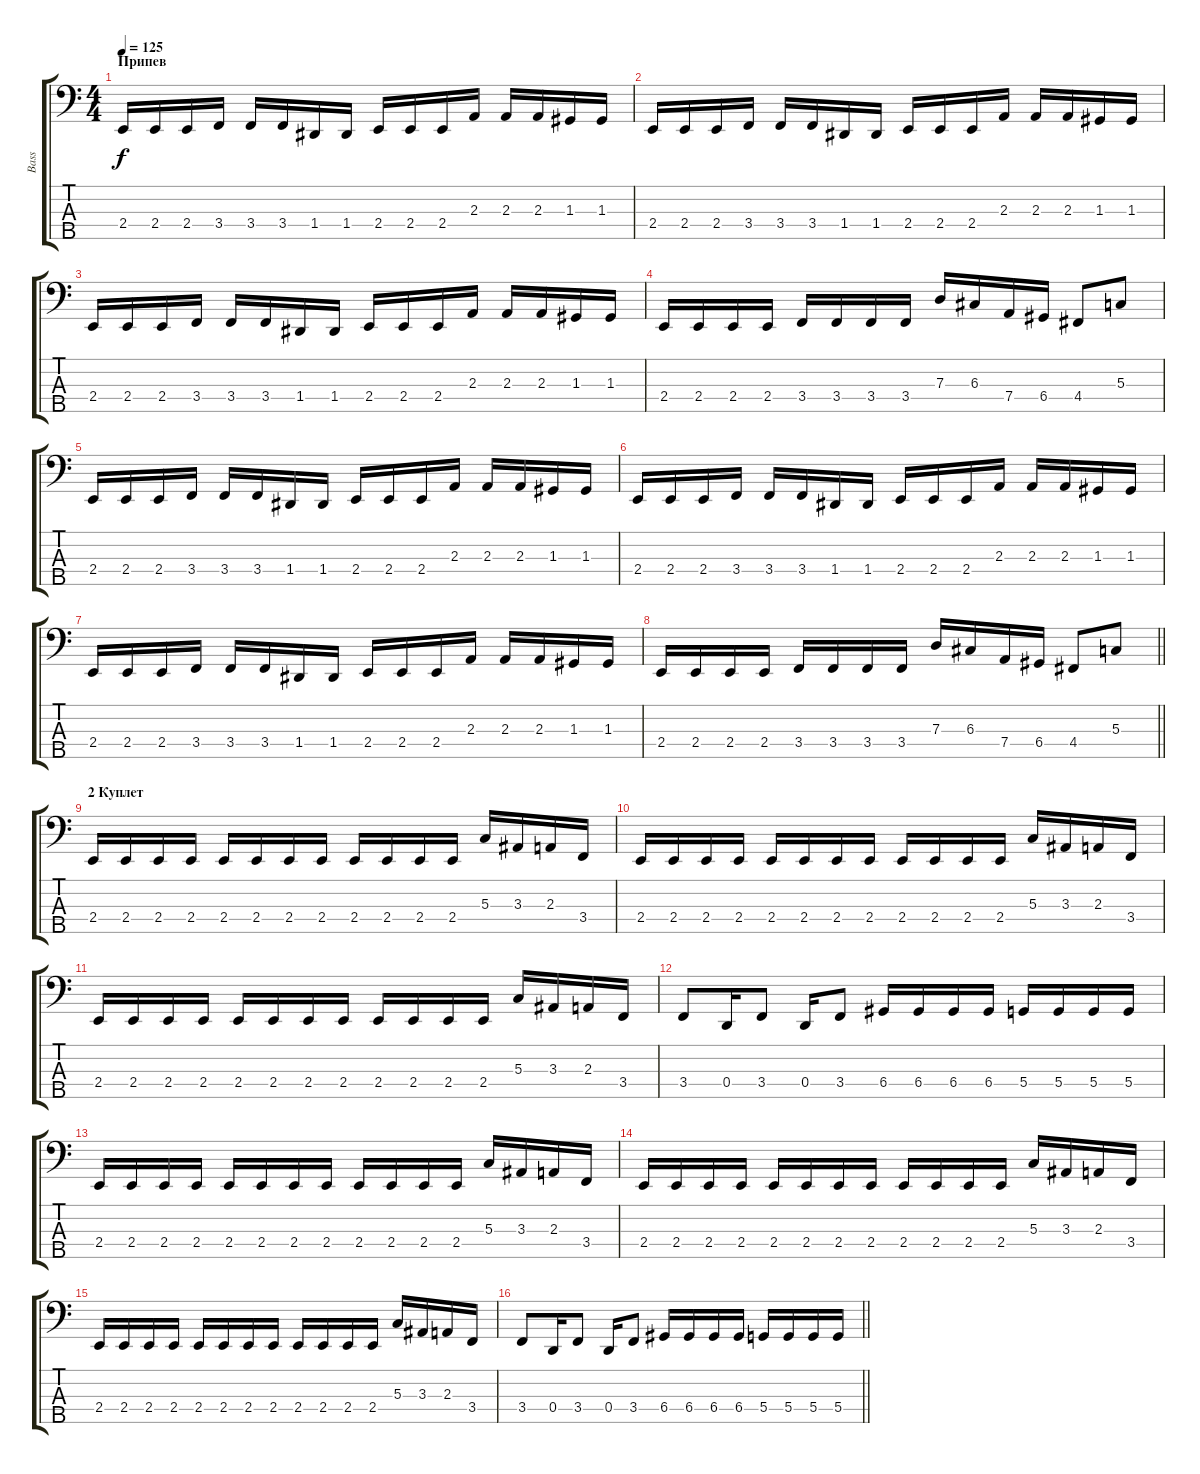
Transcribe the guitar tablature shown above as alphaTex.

\track ("Bass" "Bass") {instrument electricbasspick}
\staff {score tabs}
\tuning (F2 C2 G1 D1 A0) {hide}
\ts (4 4)
\section ("" "Припев")
\tempo 125
\clef f4
\ks c
2.4.16{dy f} 2.4.16 2.4.16 3.4.16 3.4.16 3.4.16 1.4.16 1.4.16 2.4.16 2.4.16 2.4.16 2.3.16 2.3.16 2.3.16 1.3.16 1.3.16 |
2.4.16 2.4.16 2.4.16 3.4.16 3.4.16 3.4.16 1.4.16 1.4.16 2.4.16 2.4.16 2.4.16 2.3.16 2.3.16 2.3.16 1.3.16 1.3.16 |
2.4.16 2.4.16 2.4.16 3.4.16 3.4.16 3.4.16 1.4.16 1.4.16 2.4.16 2.4.16 2.4.16 2.3.16 2.3.16 2.3.16 1.3.16 1.3.16 |
2.4.16 2.4.16 2.4.16 2.4.16 3.4.16 3.4.16 3.4.16 3.4.16 7.3.16 6.3.16 7.4.16 6.4.16 4.4.8 5.3.8 |
2.4.16 2.4.16 2.4.16 3.4.16 3.4.16 3.4.16 1.4.16 1.4.16 2.4.16 2.4.16 2.4.16 2.3.16 2.3.16 2.3.16 1.3.16 1.3.16 |
2.4.16 2.4.16 2.4.16 3.4.16 3.4.16 3.4.16 1.4.16 1.4.16 2.4.16 2.4.16 2.4.16 2.3.16 2.3.16 2.3.16 1.3.16 1.3.16 |
2.4.16 2.4.16 2.4.16 3.4.16 3.4.16 3.4.16 1.4.16 1.4.16 2.4.16 2.4.16 2.4.16 2.3.16 2.3.16 2.3.16 1.3.16 1.3.16 |
\barLineRight lightlight
2.4.16 2.4.16 2.4.16 2.4.16 3.4.16 3.4.16 3.4.16 3.4.16 7.3.16 6.3.16 7.4.16 6.4.16 4.4.8 5.3.8 |
\section ("" "2 Куплет ")
2.4.16 2.4.16 2.4.16 2.4.16 2.4.16 2.4.16 2.4.16 2.4.16 2.4.16 2.4.16 2.4.16 2.4.16 5.3.16 3.3.16 2.3.16 3.4.16 |
2.4.16 2.4.16 2.4.16 2.4.16 2.4.16 2.4.16 2.4.16 2.4.16 2.4.16 2.4.16 2.4.16 2.4.16 5.3.16 3.3.16 2.3.16 3.4.16 |
2.4.16 2.4.16 2.4.16 2.4.16 2.4.16 2.4.16 2.4.16 2.4.16 2.4.16 2.4.16 2.4.16 2.4.16 5.3.16 3.3.16 2.3.16 3.4.16 |
3.4.8 0.4.16 3.4.8 0.4.16 3.4.8 6.4.16 6.4.16 6.4.16 6.4.16 5.4.16 5.4.16 5.4.16 5.4.16 |
2.4.16 2.4.16 2.4.16 2.4.16 2.4.16 2.4.16 2.4.16 2.4.16 2.4.16 2.4.16 2.4.16 2.4.16 5.3.16 3.3.16 2.3.16 3.4.16 |
2.4.16 2.4.16 2.4.16 2.4.16 2.4.16 2.4.16 2.4.16 2.4.16 2.4.16 2.4.16 2.4.16 2.4.16 5.3.16 3.3.16 2.3.16 3.4.16 |
2.4.16 2.4.16 2.4.16 2.4.16 2.4.16 2.4.16 2.4.16 2.4.16 2.4.16 2.4.16 2.4.16 2.4.16 5.3.16 3.3.16 2.3.16 3.4.16 |
\barLineRight lightlight
3.4.8 0.4.16 3.4.8 0.4.16 3.4.8 6.4.16 6.4.16 6.4.16 6.4.16 5.4.16 5.4.16 5.4.16 5.4.16
